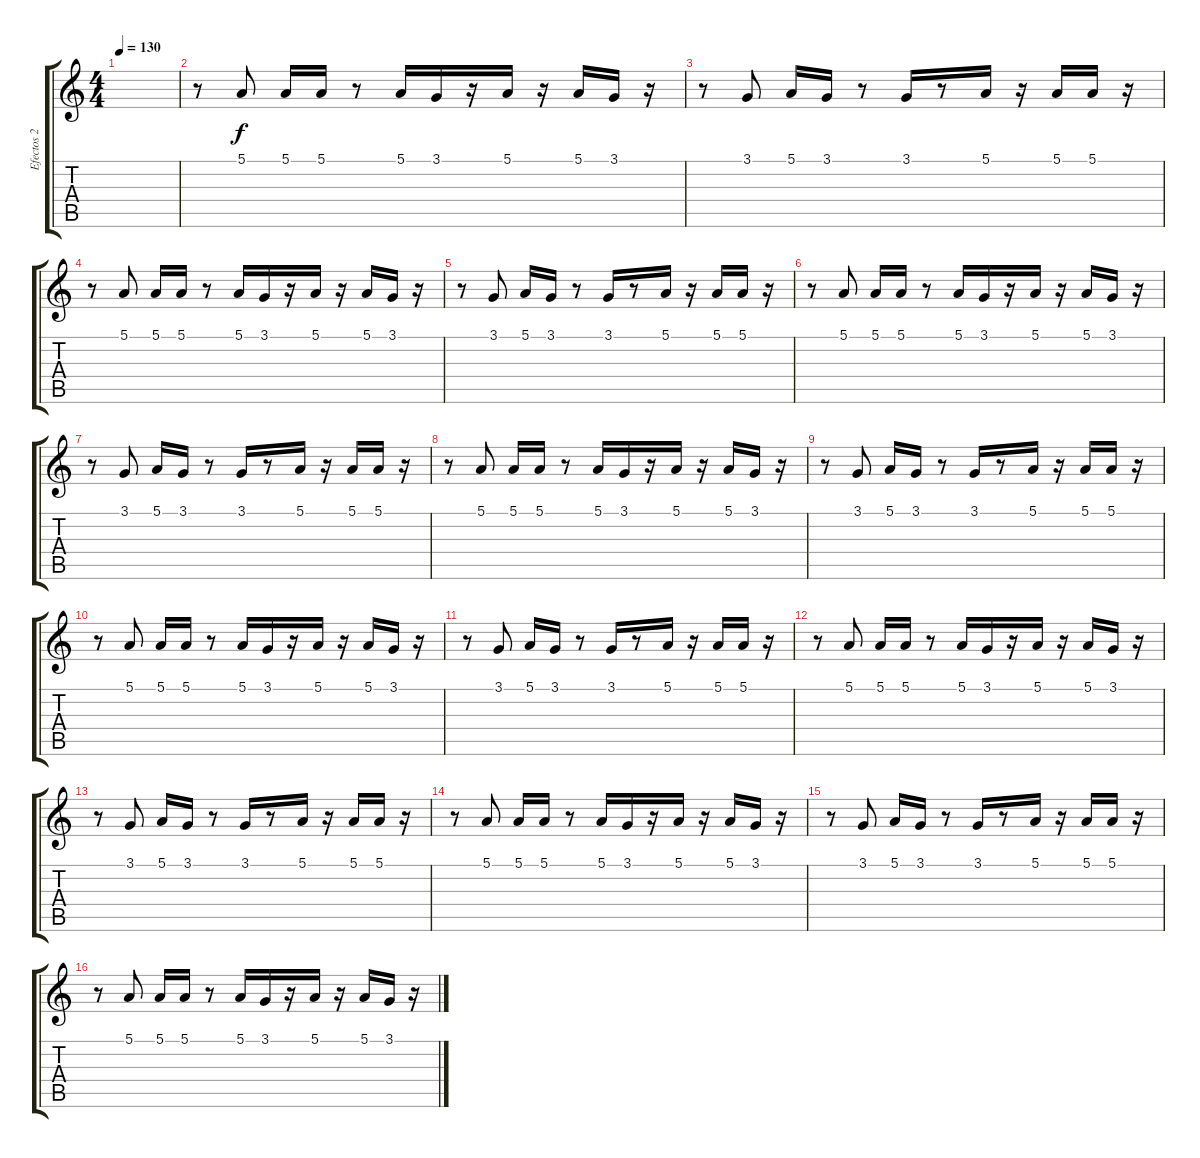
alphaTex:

\track ("Efectos 2" "Efectos 2") {instrument ocarina}
\staff {score tabs}
\tuning (E4 B3 G3 D3 A2 E2) {hide}
\ts (4 4)
\tempo 130
\clef g2
\ks c
|
r.8 5.1.8 5.1.16 5.1.16 r.8 5.1.16 3.1.16 r.16 5.1.16 r.16 5.1.16 3.1.16 r.16 |
r.8 3.1.8 5.1.16 3.1.16 r.8 3.1.16 r.8 5.1.16 r.16 5.1.16 5.1.16 r.16 |
r.8 5.1.8 5.1.16 5.1.16 r.8 5.1.16 3.1.16 r.16 5.1.16 r.16 5.1.16 3.1.16 r.16 |
r.8 3.1.8 5.1.16 3.1.16 r.8 3.1.16 r.8 5.1.16 r.16 5.1.16 5.1.16 r.16 |
r.8 5.1.8 5.1.16 5.1.16 r.8 5.1.16 3.1.16 r.16 5.1.16 r.16 5.1.16 3.1.16 r.16 |
r.8 3.1.8 5.1.16 3.1.16 r.8 3.1.16 r.8 5.1.16 r.16 5.1.16 5.1.16 r.16 |
r.8 5.1.8 5.1.16 5.1.16 r.8 5.1.16 3.1.16 r.16 5.1.16 r.16 5.1.16 3.1.16 r.16 |
r.8 3.1.8 5.1.16 3.1.16 r.8 3.1.16 r.8 5.1.16 r.16 5.1.16 5.1.16 r.16 |
r.8 5.1.8 5.1.16 5.1.16 r.8 5.1.16 3.1.16 r.16 5.1.16 r.16 5.1.16 3.1.16 r.16 |
r.8 3.1.8 5.1.16 3.1.16 r.8 3.1.16 r.8 5.1.16 r.16 5.1.16 5.1.16 r.16 |
r.8 5.1.8 5.1.16 5.1.16 r.8 5.1.16 3.1.16 r.16 5.1.16 r.16 5.1.16 3.1.16 r.16 |
r.8 3.1.8 5.1.16 3.1.16 r.8 3.1.16 r.8 5.1.16 r.16 5.1.16 5.1.16 r.16 |
r.8 5.1.8 5.1.16 5.1.16 r.8 5.1.16 3.1.16 r.16 5.1.16 r.16 5.1.16 3.1.16 r.16 |
r.8 3.1.8 5.1.16 3.1.16 r.8 3.1.16 r.8 5.1.16 r.16 5.1.16 5.1.16 r.16 |
r.8 5.1.8 5.1.16 5.1.16 r.8 5.1.16 3.1.16 r.16 5.1.16 r.16 5.1.16 3.1.16 r.16
